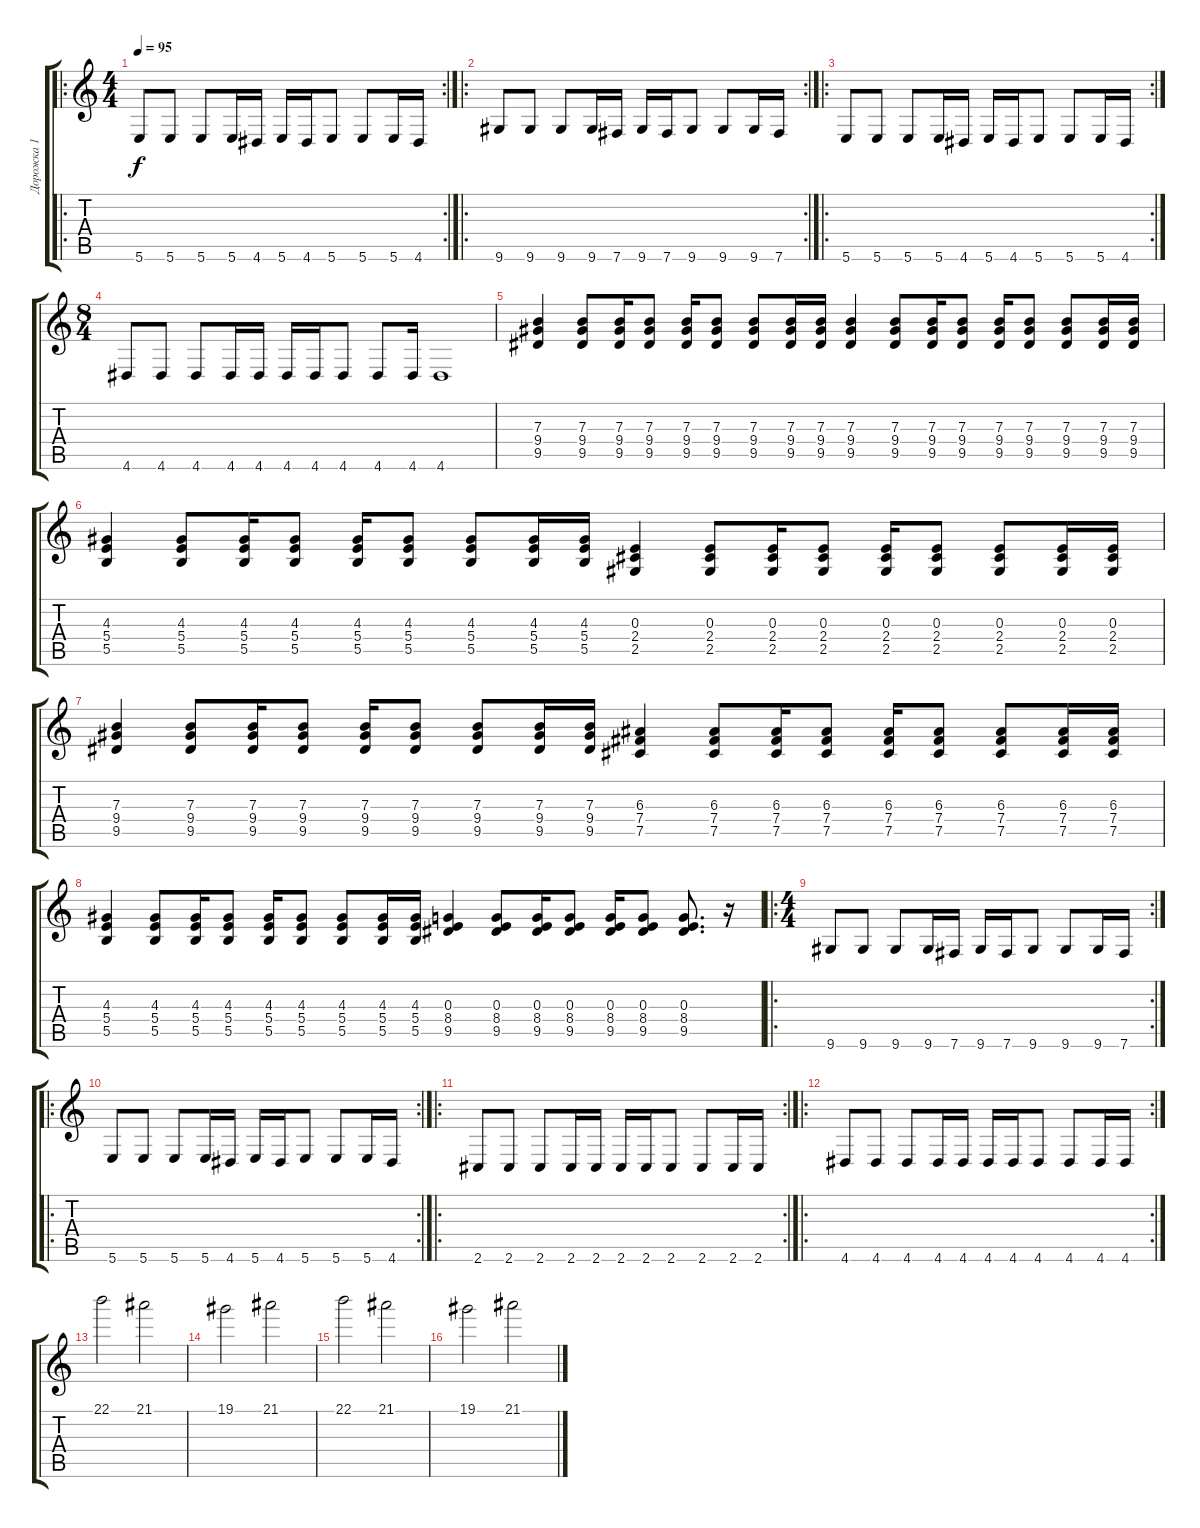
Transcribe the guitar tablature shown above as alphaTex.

\track ("Дорожка 1" "Дорожка 1") {instrument acousticguitarsteel}
\staff {score tabs}
\tuning (Db4 Ab3 E3 B2 Gb2 B1) {hide}
\ro
\rc 2
\ts (4 4)
\tempo 95
\clef g2
\ks c
5.6.8{dy f} 5.6.8 5.6.8 5.6.16 4.6.16 5.6.16 4.6.16 5.6.8 5.6.8 5.6.16 4.6.16 |
\ro
\rc 2
9.6.8 9.6.8 9.6.8 9.6.16 7.6.16 9.6.16 7.6.16 9.6.8 9.6.8 9.6.16 7.6.16 |
\ro
\rc 2
5.6.8 5.6.8 5.6.8 5.6.16 4.6.16 5.6.16 4.6.16 5.6.8 5.6.8 5.6.16 4.6.16 |
\ts (8 4)
4.6.8 4.6.8 4.6.8 4.6.16 4.6.16 4.6.16 4.6.16 4.6.8 4.6.8 4.6.16 4.6.1 |
(7.3 9.4 9.5).4 (7.3 9.4 9.5).8 (7.3 9.4 9.5).16 (7.3 9.4 9.5).8 (7.3 9.4 9.5).16 (7.3 9.4 9.5).8 (7.3 9.4 9.5).8 (7.3 9.4 9.5).16 (7.3 9.4 9.5).16 (7.3 9.4 9.5).4 (7.3 9.4 9.5).8 (7.3 9.4 9.5).16 (7.3 9.4 9.5).8 (7.3 9.4 9.5).16 (7.3 9.4 9.5).8 (7.3 9.4 9.5).8 (7.3 9.4 9.5).16 (7.3 9.4 9.5).16 |
(4.3 5.4 5.5).4 (4.3 5.4 5.5).8 (4.3 5.4 5.5).16 (4.3 5.4 5.5).8 (4.3 5.4 5.5).16 (4.3 5.4 5.5).8 (4.3 5.4 5.5).8 (4.3 5.4 5.5).16 (4.3 5.4 5.5).16 (0.3 2.4 2.5).4 (0.3 2.4 2.5).8 (0.3 2.4 2.5).16 (0.3 2.4 2.5).8 (0.3 2.4 2.5).16 (0.3 2.4 2.5).8 (0.3 2.4 2.5).8 (0.3 2.4 2.5).16 (0.3 2.4 2.5).16 |
(7.3 9.4 9.5).4 (7.3 9.4 9.5).8 (7.3 9.4 9.5).16 (7.3 9.4 9.5).8 (7.3 9.4 9.5).16 (7.3 9.4 9.5).8 (7.3 9.4 9.5).8 (7.3 9.4 9.5).16 (7.3 9.4 9.5).16 (6.3 7.4 7.5).4 (6.3 7.4 7.5).8 (6.3 7.4 7.5).16 (6.3 7.4 7.5).8 (6.3 7.4 7.5).16 (6.3 7.4 7.5).8 (6.3 7.4 7.5).8 (6.3 7.4 7.5).16 (6.3 7.4 7.5).16 |
(4.3 5.4 5.5).4 (4.3 5.4 5.5).8 (4.3 5.4 5.5).16 (4.3 5.4 5.5).8 (4.3 5.4 5.5).16 (4.3 5.4 5.5).8 (4.3 5.4 5.5).8 (4.3 5.4 5.5).16 (4.3 5.4 5.5).16 (0.3 8.4 9.5).4 (0.3 8.4 9.5).8 (0.3 8.4 9.5).16 (0.3 8.4 9.5).8 (0.3 8.4 9.5).16 (0.3 8.4 9.5).8 (0.3 8.4 9.5).8{d} r.16 |
\ro
\rc 2
\ts (4 4)
9.6.8 9.6.8 9.6.8 9.6.16 7.6.16 9.6.16 7.6.16 9.6.8 9.6.8 9.6.16 7.6.16 |
\ro
\rc 2
5.6.8 5.6.8 5.6.8 5.6.16 4.6.16 5.6.16 4.6.16 5.6.8 5.6.8 5.6.16 4.6.16 |
\ro
\rc 2
2.6.8 2.6.8 2.6.8 2.6.16 2.6.16 2.6.16 2.6.16 2.6.8 2.6.8 2.6.16 2.6.16 |
\ro
\rc 2
4.6.8 4.6.8 4.6.8 4.6.16 4.6.16 4.6.16 4.6.16 4.6.8 4.6.8 4.6.16 4.6.16 |
22.1.2 21.1.2 |
19.1.2 21.1.2 |
22.1.2 21.1.2 |
19.1.2 21.1.2
